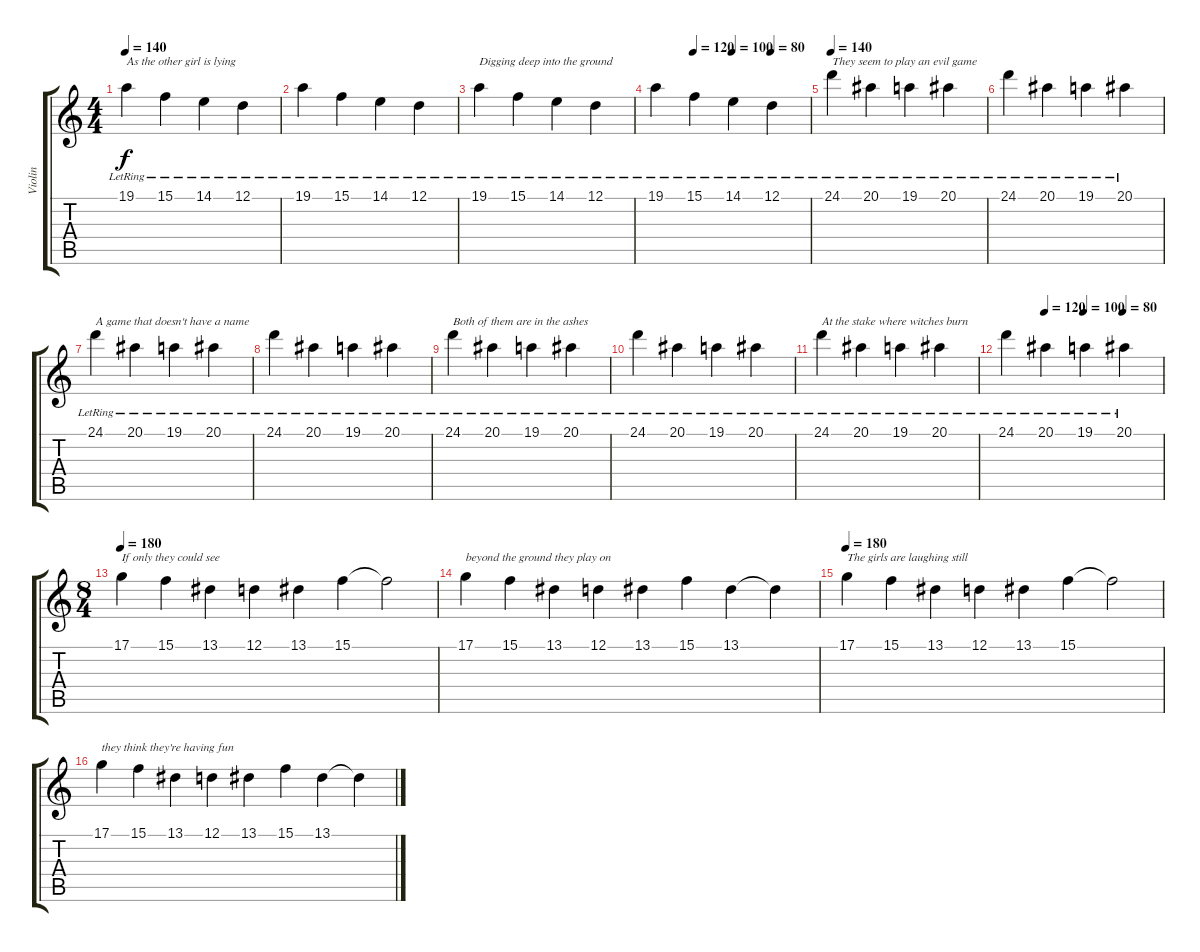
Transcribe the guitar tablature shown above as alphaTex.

\track ("Violin" "Violin") {instrument violin}
\staff {score tabs}
\tuning (D4 A3 F3 C3 G2 D2) {hide}
\ts (4 4)
\tempo 140
\clef g2
\ks c
19.1{lr}.4{txt "As the other girl is lying" dy f} 15.1{lr}.4 14.1{lr}.4 12.1{lr}.4 |
19.1{lr}.4 15.1{lr}.4 14.1{lr}.4 12.1{lr}.4 |
19.1{lr}.4{txt "Digging deep into the ground"} 15.1{lr}.4 14.1{lr}.4 12.1{lr}.4 |
\tempo (120 0.25)
\tempo (100 0.5)
\tempo (80 0.75)
19.1{lr}.4 15.1{lr}.4 14.1{lr}.4 12.1{lr}.4 |
\tempo 140
24.1{lr}.4{txt "They seem to play an evil game"} 20.1{lr}.4 19.1{lr}.4 20.1{lr}.4 |
24.1{lr}.4 20.1{lr}.4 19.1{lr}.4 20.1{lr}.4 |
24.1{lr}.4{txt "A game that doesn't have a name"} 20.1{lr}.4 19.1{lr}.4 20.1{lr}.4 |
24.1{lr}.4 20.1{lr}.4 19.1{lr}.4 20.1{lr}.4 |
24.1{lr}.4{txt "Both of them are in the ashes"} 20.1{lr}.4 19.1{lr}.4 20.1{lr}.4 |
24.1{lr}.4 20.1{lr}.4 19.1{lr}.4 20.1{lr}.4 |
24.1{lr}.4{txt "At the stake where witches burn"} 20.1{lr}.4 19.1{lr}.4 20.1{lr}.4 |
\tempo (120 0.25)
\tempo (100 0.5)
\tempo (80 0.75)
24.1{lr}.4 20.1{lr}.4 19.1{lr}.4 20.1{lr}.4 |
\ts (8 4)
\tempo 165
\tempo 180
17.1.4{txt "If only they could see"} 15.1.4 13.1.4 12.1.4 13.1.4 15.1.4 15.1{t}.2 |
17.1.4{txt "beyond the ground they play on"} 15.1.4 13.1.4 12.1.4 13.1.4 15.1.4 13.1.4 13.1{t}.4 |
\tempo 165
\tempo 180
17.1.4{txt "The girls are laughing still"} 15.1.4 13.1.4 12.1.4 13.1.4 15.1.4 15.1{t}.2 |
17.1.4{txt "they think they're having fun"} 15.1.4 13.1.4 12.1.4 13.1.4 15.1.4 13.1.4 13.1{t}.4
